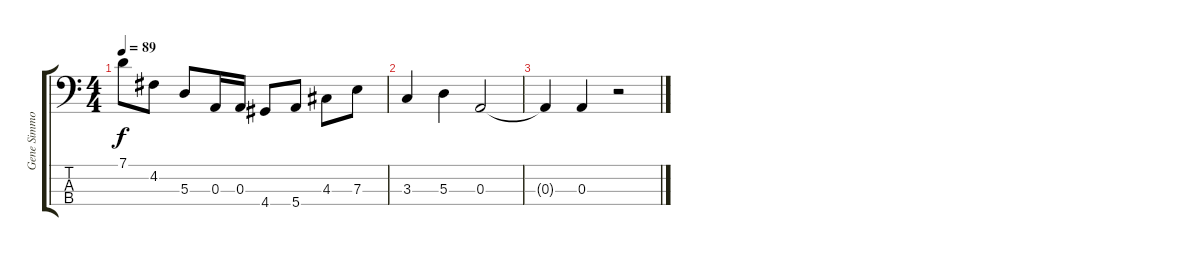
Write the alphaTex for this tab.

\track ("Gene Simmons (The Demon)" "Gene Simmo") {instrument electricbasspick}
\staff {score tabs}
\tuning (G2 D2 A1 E1) {hide}
\ts (4 4)
\tempo 89
\clef f4
\ks c
7.1.8{dy f} 4.2.8 5.3.8 0.3.16 0.3.16 4.4.8 5.4.8 4.3.8 7.3.8 |
3.3.4 5.3.4 0.3.2 |
0.3{t}.4 0.3.4 r.2
